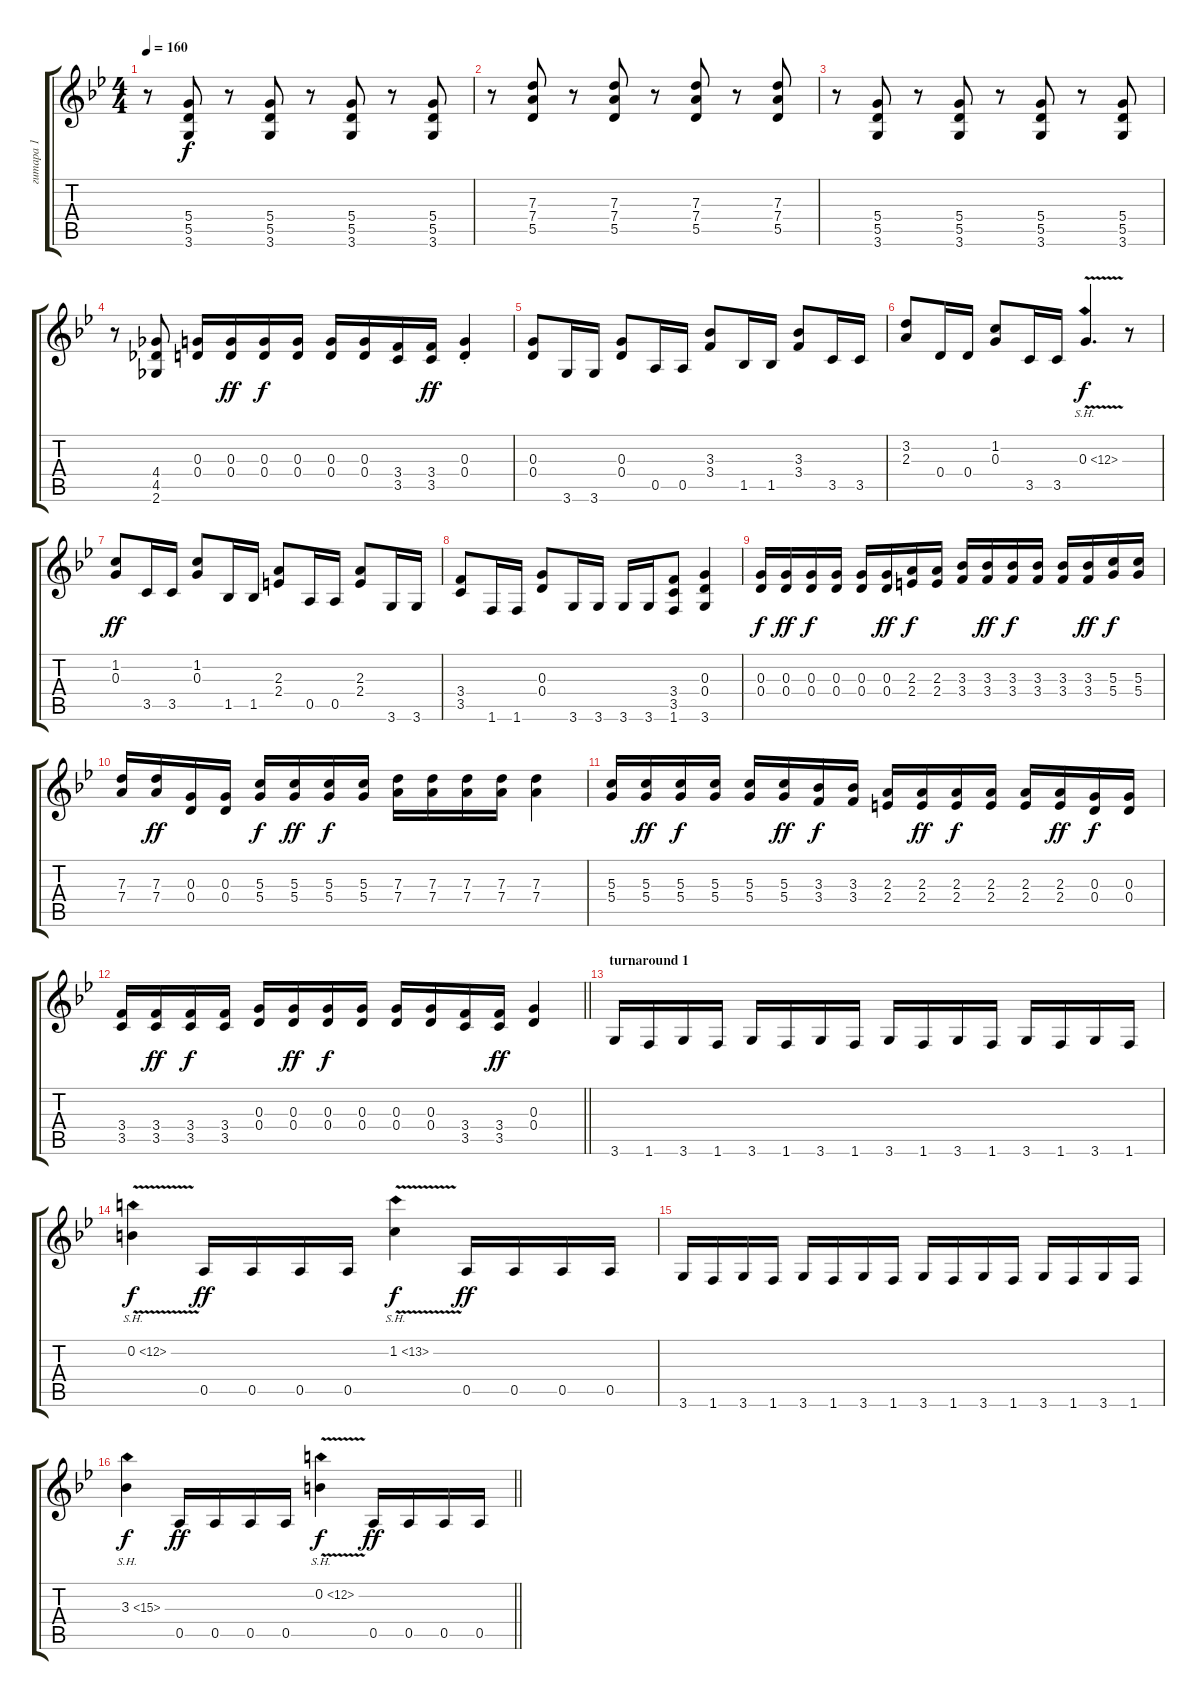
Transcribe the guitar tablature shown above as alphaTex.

\track ("гитара 1" "гитара 1") {instrument distortionguitar}
\staff {score tabs}
\tuning (E4 B3 G3 D3 A2 E2) {hide}
\ts (4 4)
\tempo 160
\clef g2
\ks gminor
r.8{dy ff} (5.4 5.5 3.6).8{dy f} r.8 (5.4 5.5 3.6).8 r.8 (5.4 5.5 3.6).8 r.8 (5.4 5.5 3.6).8 |
r.8 (7.3 7.4 5.5).8 r.8 (7.3 7.4 5.5).8 r.8 (7.3 7.4 5.5).8 r.8 (7.3 7.4 5.5).8 |
r.8 (5.4 5.5 3.6).8 r.8 (5.4 5.5 3.6).8 r.8 (5.4 5.5 3.6).8 r.8 (5.4 5.5 3.6).8 |
r.8 (4.4 4.5 2.6).8 (0.3 0.4).16 (0.3 0.4).16{dy ff} (0.3 0.4).16{dy f} (0.3 0.4).16 (0.3 0.4).16 (0.3 0.4).16 (3.4 3.5).16 (3.4 3.5).16{dy ff} (0.3{st} 0.4{st}).4 |
(0.3 0.4).8 3.6.16 3.6.16 (0.3 0.4).8 0.5.16 0.5.16 (3.3 3.4).8 1.5.16 1.5.16 (3.3 3.4).8 3.5.16 3.5.16 |
(3.2 2.3).8 0.4.16 0.4.16 (1.2 0.3).8 3.5.16 3.5.16 0.3{sh 12 v}.4{d dy f} r.8 |
(1.2 0.3).8{dy ff} 3.5.16 3.5.16 (1.2 0.3).8 1.5.16 1.5.16 (2.3 2.4).8 0.5.16 0.5.16 (2.3 2.4).8 3.6.16 3.6.16 |
(3.4 3.5).8 1.6.16 1.6.16 (0.3 0.4).8 3.6.16 3.6.16 3.6.16 3.6.16 (3.4 3.5 1.6).8 (0.3 0.4 3.6).4 |
(0.3 0.4).16{dy f} (0.3 0.4).16{dy ff} (0.3 0.4).16{dy f} (0.3 0.4).16 (0.3 0.4).16 (0.3 0.4).16{dy ff} (2.3 2.4).16{dy f} (2.3 2.4).16 (3.3 3.4).16 (3.3 3.4).16{dy ff} (3.3 3.4).16{dy f} (3.3 3.4).16 (3.3 3.4).16 (3.3 3.4).16{dy ff} (5.3 5.4).16{dy f} (5.3 5.4).16 |
(7.3 7.4).16 (7.3 7.4).16{dy ff} (0.3 0.4).16 (0.3 0.4).16 (5.3 5.4).16{dy f} (5.3 5.4).16{dy ff} (5.3 5.4).16{dy f} (5.3 5.4).16 (7.3 7.4).16 (7.3 7.4).16 (7.3 7.4).16 (7.3 7.4).16 (7.3 7.4).4 |
(5.3 5.4).16 (5.3 5.4).16{dy ff} (5.3 5.4).16{dy f} (5.3 5.4).16 (5.3 5.4).16 (5.3 5.4).16{dy ff} (3.3 3.4).16{dy f} (3.3 3.4).16 (2.3 2.4).16 (2.3 2.4).16{dy ff} (2.3 2.4).16{dy f} (2.3 2.4).16 (2.3 2.4).16 (2.3 2.4).16{dy ff} (0.3 0.4).16{dy f} (0.3 0.4).16 |
\barLineRight lightlight
(3.4 3.5).16 (3.4 3.5).16{dy ff} (3.4 3.5).16{dy f} (3.4 3.5).16 (0.3 0.4).16 (0.3 0.4).16{dy ff} (0.3 0.4).16{dy f} (0.3 0.4).16 (0.3 0.4).16 (0.3 0.4).16 (3.4 3.5).16 (3.4 3.5).16{dy ff} (0.3 0.4).4 |
\section ("" "turnaround 1")
3.6.16 1.6.16 3.6.16 1.6.16 3.6.16 1.6.16 3.6.16 1.6.16 3.6.16 1.6.16 3.6.16 1.6.16 3.6.16 1.6.16 3.6.16 1.6.16 |
0.2{sh 12 v}.4{dy f} 0.5.16{dy ff} 0.5.16 0.5.16 0.5.16 1.2{sh 12 v}.4{dy f} 0.5.16{dy ff} 0.5.16 0.5.16 0.5.16 |
3.6.16 1.6.16 3.6.16 1.6.16 3.6.16 1.6.16 3.6.16 1.6.16 3.6.16 1.6.16 3.6.16 1.6.16 3.6.16 1.6.16 3.6.16 1.6.16 |
\barLineRight lightlight
3.3{sh 12}.4{dy f} 0.5.16{dy ff} 0.5.16 0.5.16 0.5.16 0.2{sh 12 v}.4{dy f} 0.5.16{dy ff} 0.5.16 0.5.16 0.5.16
